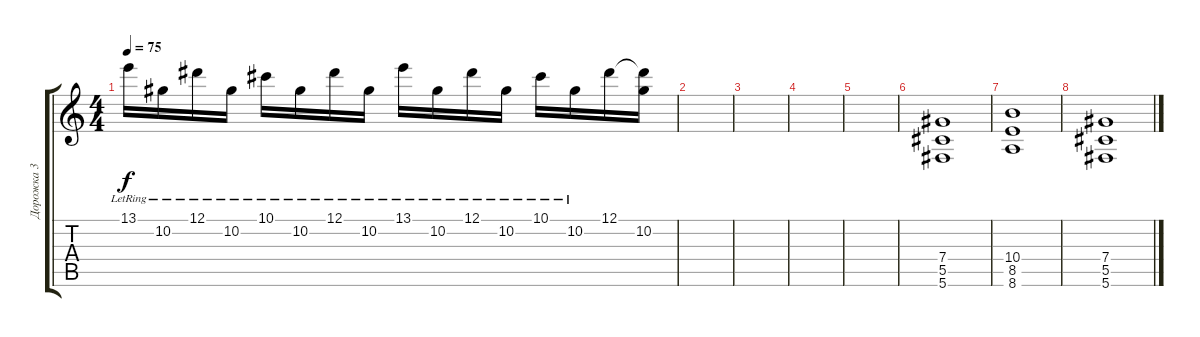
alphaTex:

\track ("Дорожка 3" "Дорожка 3") {instrument overdrivenguitar}
\staff {score tabs}
\tuning (Eb4 Bb3 Gb3 Db3 Ab2 Db2) {hide}
\ts (4 4)
\tempo 75
\clef g2
\ks c
13.1{lr}.16{dy f} 10.2{lr}.16 12.1{lr}.16 10.2{lr}.16 10.1{lr}.16 10.2{lr}.16 12.1{lr}.16 10.2{lr}.16 13.1{lr}.16 10.2{lr}.16 12.1{lr}.16 10.2{lr}.16 10.1{lr}.16 10.2{lr}.16 12.1.16 (12.1{t} 10.2).16 |
|
|
|
|
(7.4 5.5 5.6).1{instrument distortionguitar} |
(10.4 8.5 8.6).1 |
(7.4 5.5 5.6).1
